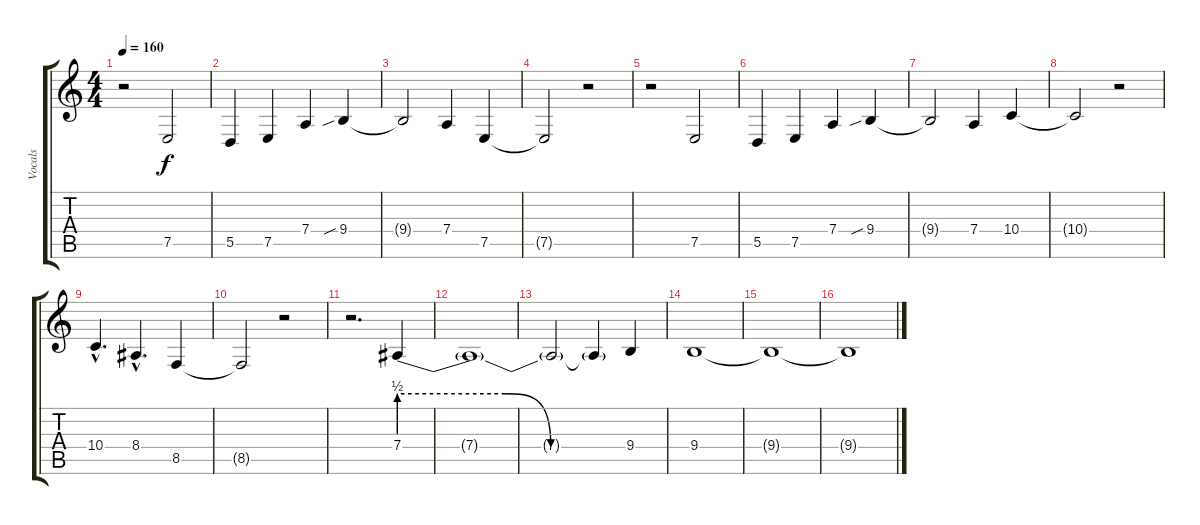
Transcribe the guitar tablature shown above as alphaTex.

\track ("Vocals" "Vocals") {instrument choiraahs}
\staff {score tabs}
\tuning (E4 B3 G3 D3 A2 E2) {hide}
\ts (4 4)
\tempo 160
\clef g2
\ks c
r.2{dy f} 7.5.2 |
5.5.4 7.5.4 7.4.4 9.4{sib}.4 |
9.4{t}.2 7.4.4 7.5.4 |
7.5{t}.2 r.2 |
r.2 7.5.2 |
5.5.4 7.5.4 7.4.4 9.4{sib}.4 |
9.4{t}.2 7.4.4 10.4.4 |
10.4{t}.2 r.2 |
10.4{hac}.4{d} 8.4{hac}.4{d} 8.5.4 |
8.5{t}.2 r.2 |
r.2{d} 7.4{be (custom 0 2 28 2 40 0 60 0)}.4 |
7.4{t}.1 |
7.4{t}.2 7.4{t}.4 9.4.4 |
9.4.1 |
9.4{t}.1 |
9.4{t}.1{volume 0}
